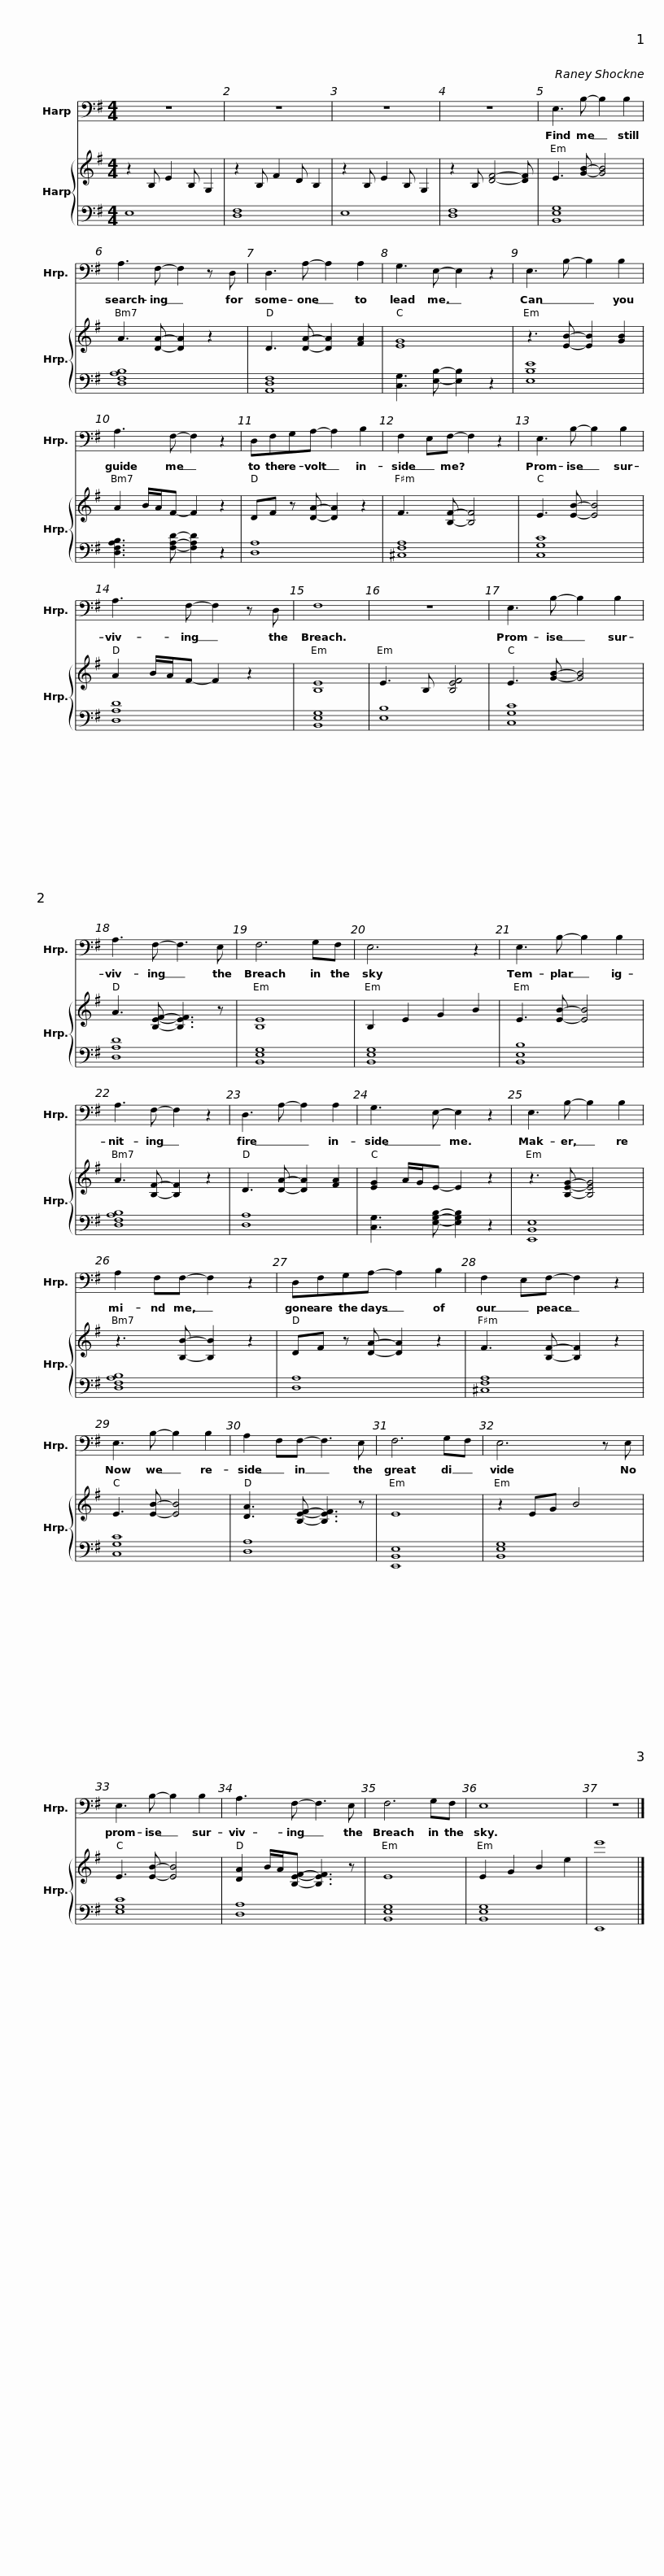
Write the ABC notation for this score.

X:1
%%score 1 { 2 | 3 }
L:1/8
M:4/4
I:linebreak $
K:G
V:1 bass
V:2 treble
V:3 bass
V:1
 z8 | z8 | z8 | z8 | E,3 B,- B,2 B,2 |$ %5
 A,3 F,- F,2 z D, | D,3 A,- A,2 A,2 | G,3 E,- E,2 z2 | E,3 B,- B,2 B,2 |$ A,3 F,- F,2 z2 | %10
 D,F,G,A,- A,2 B,2 | F,2 E,F,- F,2 z2 | E,3 B,- B,2 B,2 |$ A,3 F,- F,2 z D, | F,8 | %15
 z8 | E,3 B,- B,2 B,2 | A,3 F,- F,3 E, |$ F,6 G,F, | E,6 z2 | %20
 E,3 B,- B,2 B,2 | A,3 F,- F,2 z2 | D,3 A,- A,2 A,2 |$ G,3 E,- E,2 z2 | E,3 B,- B,2 B,2 | %25
 A,2 F,F,- F,2 z2 | D,F,G,A,- A,2 B,2 |$ F,2 E,F,- F,2 z2 | E,3 B,- B,2 B,2 | A,2 F,F,- F,3 E, | %30
 F,6 G,F, | E,6 z E, |$ E,3 B,- B,2 B,2 | A,3 F,- F,3 E, | F,6 G,F, | %35
 E,8 | z8 |] %37
V:2
 z2 B, E2 B, G,2 | z2 B, F2 D B,2 | z2 B, E2 B, G,2 | z2 B, [DF]4- [DF] | E3 [GB]- [GB]4 |$ %5
 A3 [DA]- [DA]2 z2 | D3 [DA]- [DA]2 [FA]2 | [EG]8 | z3 [EB]- [EB]2 [GB]2 |$ A2 B/A/F- F2 z2 | %10
 DF z [DA]- [DA]2 z2 | F3 [B,F]- [B,F]4 | E3 [EB]- [EB]4 |$ A2 B/A/F- F2 z2 | [B,E]8 | %15
 E3 B, [B,EF]4 | E3 [GB]- [GB]4 | A3 [B,EF]- [B,EF]3 z |$ [B,E]8 | B,2 E2 G2 B2 | %20
 E3 [EB]- [EB]4 | A3 [B,F]- [B,F]2 z2 | D3 [DA]- [DA]2 [FA]2 |$ [EG]2 A/G/E- E2 z2 | z3 [B,EG]- [B,EG]4 | %25
 z3 [B,B]- [B,B]2 z2 | DF z [DA]- [DA]2 z2 |$ F3 [B,F]- [B,F]2 z2 | E3 [EB]- [EB]4 | [DA]3 [B,EF]- [B,EF]3 z | %30
 E8 | z2 EG B4 |$ E3 [EB]- [EB]4 | [DA]2 B/A/[B,EF]- [B,EF]3 z | E8 | %35
 E2 G2 B2 e2 | e'8 |] %37
V:3
 E,8 | [D,F,]8 | E,8 | [D,F,]8 | [B,,E,G,]8 |$ %5
 [D,F,A,B,]8 | [A,,D,F,]8 | [C,G,]3 [E,B,]- [E,B,]2 z2 | [E,B,E]8 |$ [D,F,A,B,]3 [F,A,D]- [F,A,D]2 z2 | %10
 [D,A,]8 | [^C,F,A,]8 | [C,G,C]8 |$ [D,A,D]8 | [B,,E,G,]8 | %15
 [E,B,]8 | [C,G,C]8 | [D,A,D]8 |$ [B,,E,G,]8 | [B,,E,G,]8 | %20
 [B,,E,B,]8 | [D,F,A,B,]8 | [D,A,]8 |$ [C,G,]3 [E,G,B,]- [E,G,B,]2 z2 | [E,,B,,E,]8 | %25
 [D,F,A,B,]8 | [D,A,]8 |$ [^C,F,A,]8 | [C,G,C]8 | [D,A,]8 | %30
 [E,,B,,E,]8 | [B,,E,G,]8 |$ [E,G,C]8 | [D,A,]8 | [B,,E,G,]8 | %35
 [B,,E,G,]8 | E,,8 |] %37
